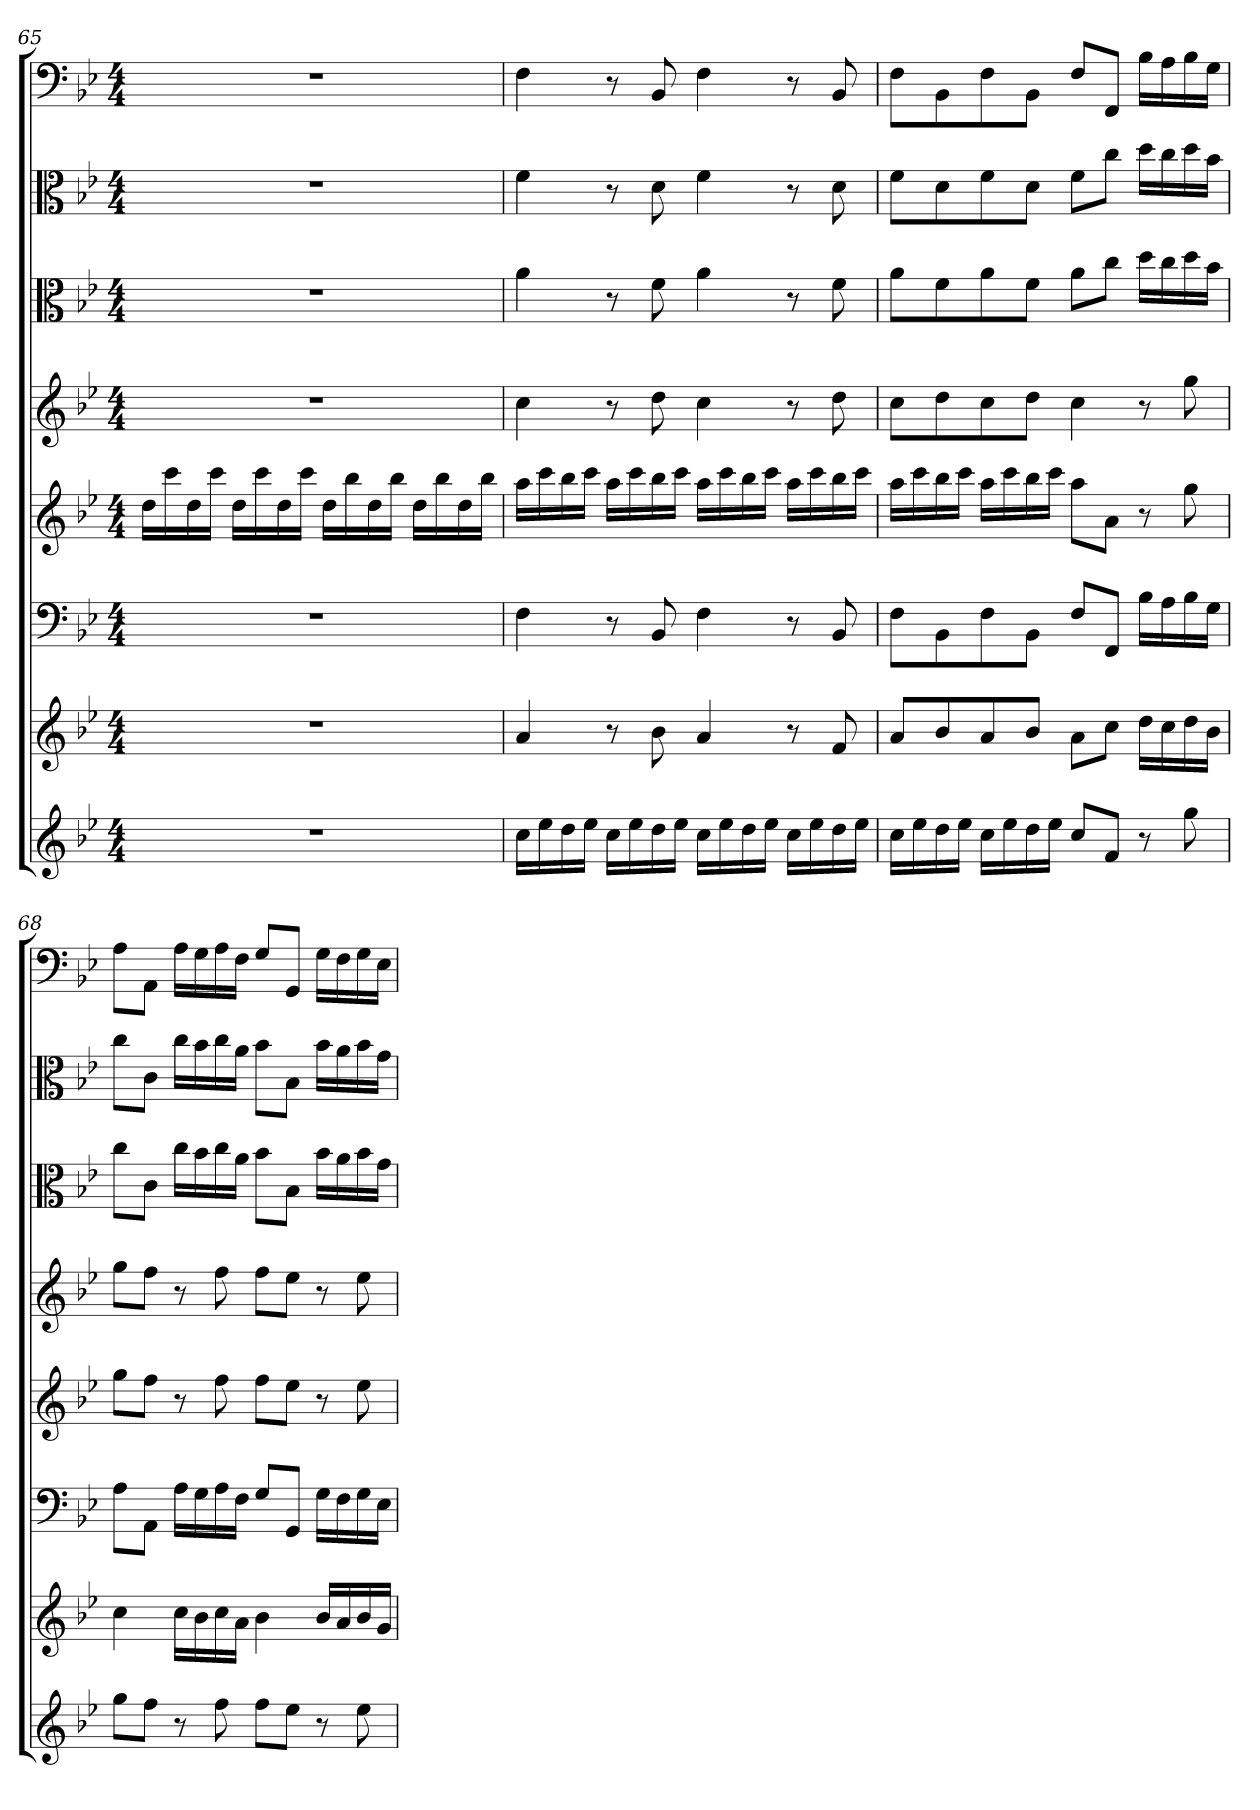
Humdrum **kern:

**kern	**kern	**kern	**kern	**kern	**kern	**kern	**kern
*part8	*part7	*part6	*part5	*part4	*part3	*part2	*part1
*staff8	*staff7	*staff6	*staff5	*staff4	*staff3	*staff2	*staff1
*clefG2	*clefG2	*clefF4	*clefG2	*clefG2	*clefC3	*clefC3	*clefF4
*k[b-e-]	*k[b-e-]	*k[b-e-]	*k[b-e-]	*k[b-e-]	*k[b-e-]	*k[b-e-]	*k[b-e-]
*B-:	*B-:	*B-:	*B-:	*B-:	*B-:	*B-:	*B-:
*M4/4	*M4/4	*M4/4	*M4/4	*M4/4	*M4/4	*M4/4	*M4/4
=65	=65	=65	=65	=65	=65	=65	=65
1r	1r	1r	16dd\LL	1r	1r	1r	1r
.	.	.	16ccc\	.	.	.	.
.	.	.	16dd\	.	.	.	.
.	.	.	16ccc\JJ	.	.	.	.
.	.	.	16dd\LL	.	.	.	.
.	.	.	16ccc\	.	.	.	.
.	.	.	16dd\	.	.	.	.
.	.	.	16ccc\JJ	.	.	.	.
.	.	.	16dd\LL	.	.	.	.
.	.	.	16bb-\	.	.	.	.
.	.	.	16dd\	.	.	.	.
.	.	.	16bb-\JJ	.	.	.	.
.	.	.	16dd\LL	.	.	.	.
.	.	.	16bb-\	.	.	.	.
.	.	.	16dd\	.	.	.	.
.	.	.	16bb-\JJ	.	.	.	.
=66	=66	=66	=66	=66	=66	=66	=66
16cc\LL	4a/	4F\	16aa\LL	4cc\	4a\	4f\	4F\
16ee-\	.	.	16ccc\	.	.	.	.
16dd\	.	.	16bb-\	.	.	.	.
16ee-\JJ	.	.	16ccc\JJ	.	.	.	.
16cc\LL	8r	8r	16aa\LL	8r	8r	8r	8r
16ee-\	.	.	16ccc\	.	.	.	.
16dd\	8b-\	8BB-/	16bb-\	8dd\	8f\	8d\	8BB-/
16ee-\JJ	.	.	16ccc\JJ	.	.	.	.
16cc\LL	4a/	4F\	16aa\LL	4cc\	4a\	4f\	4F\
16ee-\	.	.	16ccc\	.	.	.	.
16dd\	.	.	16bb-\	.	.	.	.
16ee-\JJ	.	.	16ccc\JJ	.	.	.	.
16cc\LL	8r	8r	16aa\LL	8r	8r	8r	8r
16ee-\	.	.	16ccc\	.	.	.	.
16dd\	8f/	8BB-/	16bb-\	8dd\	8f\	8d\	8BB-/
16ee-\JJ	.	.	16ccc\JJ	.	.	.	.
=67	=67	=67	=67	=67	=67	=67	=67
16cc\LL	8a/L	8F\L	16aa\LL	8cc\L	8a\L	8f\L	8F\L
16ee-\	.	.	16ccc\	.	.	.	.
16dd\	8b-/	8BB-\	16bb-\	8dd\	8f\	8d\	8BB-\
16ee-\JJ	.	.	16ccc\JJ	.	.	.	.
16cc\LL	8a/	8F\	16aa\LL	8cc\	8a\	8f\	8F\
16ee-\	.	.	16ccc\	.	.	.	.
16dd\	8b-/J	8BB-\J	16bb-\	8dd\J	8f\J	8d\J	8BB-\J
16ee-\JJ	.	.	16ccc\JJ	.	.	.	.
8cc/L	8a\L	8F/L	8aa\L	4cc\	8a\L	8f\L	8F/L
8f/J	8cc\J	8FF/J	8a\J	.	8cc\J	8cc\J	8FF/J
8r	16dd\LL	16B-\LL	8r	8r	16dd\LL	16dd\LL	16B-\LL
.	16cc\	16A\	.	.	16cc\	16cc\	16A\
8gg\	16dd\	16B-\	8gg\	8gg\	16dd\	16dd\	16B-\
.	16b-\JJ	16G\JJ	.	.	16b-\JJ	16b-\JJ	16G\JJ
=68	=68	=68	=68	=68	=68	=68	=68
8gg\L	4cc\	8A\L	8gg\L	8gg\L	8cc\L	8cc\L	8A\L
8ff\J	.	8AA\J	8ff\J	8ff\J	8c\J	8c\J	8AA\J
8r	16cc\LL	16A\LL	8r	8r	16cc\LL	16cc\LL	16A\LL
.	16b-\	16G\	.	.	16b-\	16b-\	16G\
8ff\	16cc\	16A\	8ff\	8ff\	16cc\	16cc\	16A\
.	16a\JJ	16F\JJ	.	.	16a\JJ	16a\JJ	16F\JJ
8ff\L	4b-\	8G/L	8ff\L	8ff\L	8b-\L	8b-\L	8G/L
8ee-\J	.	8GG/J	8ee-\J	8ee-\J	8B-\J	8B-\J	8GG/J
8r	16b-/LL	16G\LL	8r	8r	16b-\LL	16b-\LL	16G\LL
.	16a/	16F\	.	.	16a\	16a\	16F\
8ee-\	16b-/	16G\	8ee-\	8ee-\	16b-\	16b-\	16G\
.	16g/JJ	16E-\JJ	.	.	16g\JJ	16g\JJ	16E-\JJ
=	=	=	=	=	=	=	=
*-	*-	*-	*-	*-	*-	*-	*-
